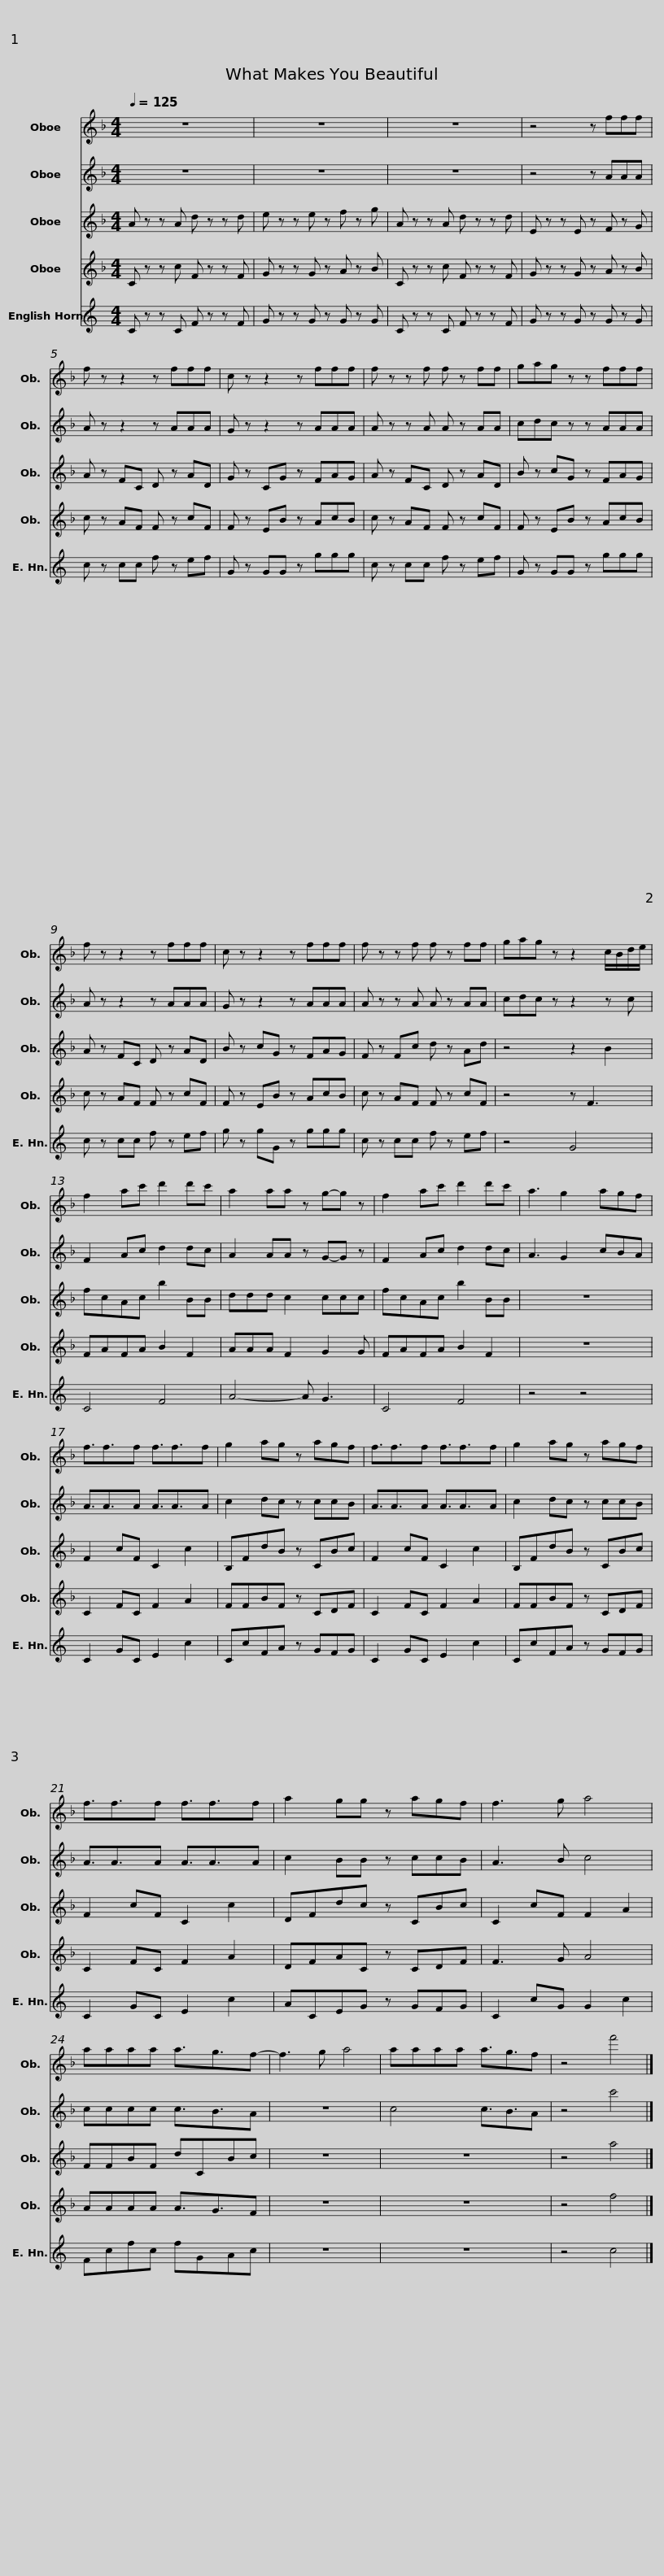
X:1
%%score 1 2 3 4 5
L:1/8
Q:1/4=125
M:4/4
I:linebreak $
K:F
V:1 treble
V:2 treble
V:3 treble
V:4 treble
V:5 treble transpose=-7
V:1
 z8 | z8 | z8 |[K:F] z4 z fff |$ f z z2 z fff | %5
 c z z2 z fff | f z z f f z ff | gag z z fff | f z z2 z fff |$ c z z2 z fff | %10
 f z z f f z ff | gag z z2 c/B/d/e/ | f2 ac' d'2 d'c' |$ a2 aa z g-g z | f2 ac' d'2 d'c' | %15
 a3 g2 agf |$ f3/2f3/2f f3/2f3/2f | g2 ag z agf | f3/2f3/2f f3/2f3/2f | g2 ag z agf | %20
 f3/2f3/2f f3/2f3/2f |$ a2 gg z agf | f3 g a4 | aaaa a3/2g3/2f- | f3 g a4 | %25
 aaaa a3/2g3/2f | z4 f'4 |] %27
V:2
 z8 | z8 | z8 |[K:F] z4 z AAA |$ A z z2 z AAA | %5
 G z z2 z AAA | A z z A A z AA | cdc z z AAA | A z z2 z AAA |$ G z z2 z AAA | %10
 A z z A A z AA | cdc z z2 z c | F2 Ac d2 dc |$ A2 AA z G-G z | F2 Ac d2 dc | %15
 A3 G2 cBA |$ A3/2A3/2A A3/2A3/2A | c2 dc z ccB | A3/2A3/2A A3/2A3/2A | c2 dc z ccB | %20
 A3/2A3/2A A3/2A3/2A |$ c2 BB z ccB | A3 B c4 | cccc c3/2B3/2A | z8 | %25
 c4 c3/2B3/2A | z4 c'4 |] %27
V:3
 A z z A d z z d | e z z e z f z g | A z z A d z z d |[K:F] E z z E z F z G |$ A z FC D z AD | %5
 G z CG z FAG | A z FC D z AD | B z cG z FAG | A z FC D z AD |$ B z cG z FAG | %10
 F z Fc d z Ad | z4 z2 B2 | fcAc b2 BB |$ ddd c2 ccc | fcAc b2 BB | %15
 z8 |$ F2 cF C2 c2 | B,FdB z CBc | F2 cF C2 c2 | B,FdB z CBc | %20
 F2 cF C2 c2 |$ DFdc z CBc | C2 cF F2 A2 | FFBF dCBc | z8 | %25
 z8 | z4 a4 |] %27
V:4
 C z z c F z z F | G z z G z A z B | C z z c F z z F |[K:F] G z z G z A z B |$ c z AF F z cF | %5
 F z EB z AcB | c z AF F z cF | F z EB z AcB | c z AF F z cF |$ F z EB z AcB | %10
 c z AF F z cF | z4 z F3 | FAFA B2 F2 |$ AAA F2 G2 G | FAFA B2 F2 | %15
 z8 |$ C2 FC F2 A2 | FFBF z CDF | C2 FC F2 A2 | FFBF z CDF | %20
 C2 FC F2 A2 |$ DFAC z CDF | F3 G A4 | AAAA A3/2G3/2F | z8 | %25
 z8 | z4 f4 |] %27
V:5
[K:C] C z z C F z z F | G z z G z G z G | C z z C F z z F |[K:C] G z z G z G z G |$ c z cc f z ef | %5
 G z GG z ggg | c z cc f z ef | G z GG z ggg | c z cc f z ef |$ g z gG z ggg | %10
 c z cc f z ef | z4 G4 | C4 F4 |$ A4- A G3 | C4 F4 | %15
 z4 z4 |$ C2 GC E2 c2 | CcFA z GFG | C2 GC E2 c2 | CcFA z GFG | %20
 C2 GC E2 c2 |$ ACEG z GFG | C2 cG G2 c2 | Fcfc fGAc | z8 | %25
 z8 | z4 c4 |] %27
